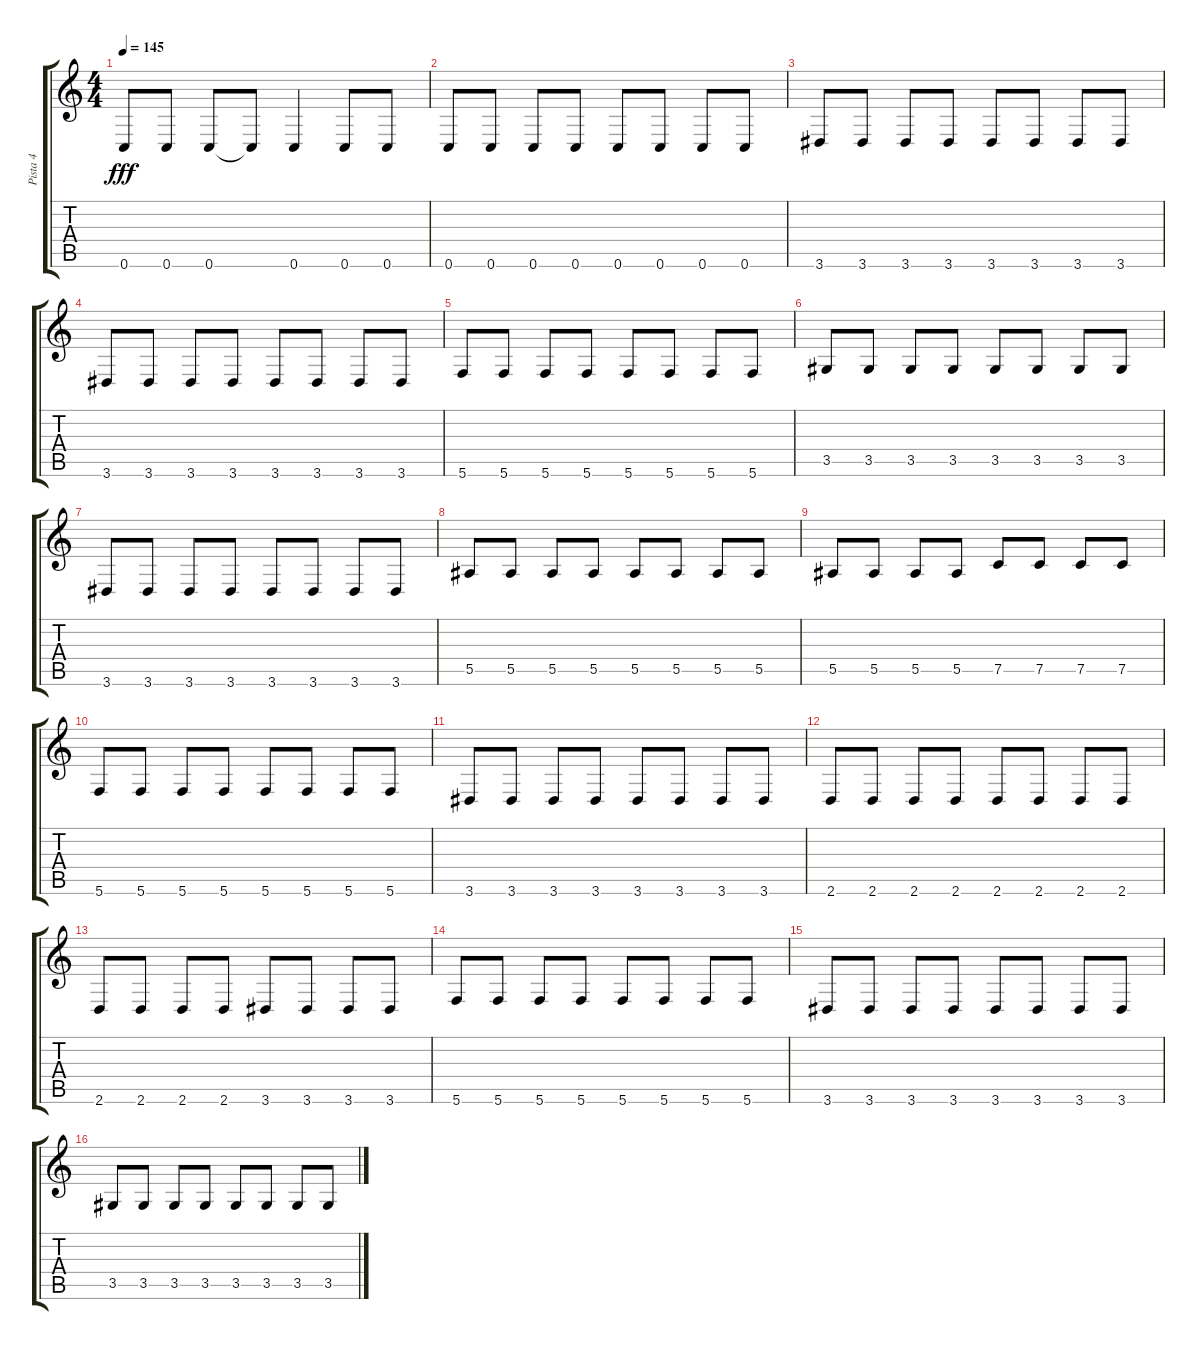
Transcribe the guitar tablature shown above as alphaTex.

\track ("Pista 4" "Pista 4") {instrument electricbassfinger}
\staff {score tabs}
\tuning (C4 G3 Eb3 Bb2 F2 C2) {hide}
\ts (4 4)
\tempo 145
\clef g2
\ks c
0.6.8{dy fff} 0.6.8 0.6.8 0.6{t}.8 0.6.4 0.6.8 0.6.8 |
0.6.8 0.6.8 0.6.8 0.6.8 0.6.8 0.6.8 0.6.8 0.6.8 |
3.6.8 3.6.8 3.6.8 3.6.8 3.6.8 3.6.8 3.6.8 3.6.8 |
3.6.8 3.6.8 3.6.8 3.6.8 3.6.8 3.6.8 3.6.8 3.6.8 |
5.6.8 5.6.8 5.6.8 5.6.8 5.6.8 5.6.8 5.6.8 5.6.8 |
3.5.8 3.5.8 3.5.8 3.5.8 3.5.8 3.5.8 3.5.8 3.5.8 |
3.6.8 3.6.8 3.6.8 3.6.8 3.6.8 3.6.8 3.6.8 3.6.8 |
5.5.8 5.5.8 5.5.8 5.5.8 5.5.8 5.5.8 5.5.8 5.5.8 |
5.5.8 5.5.8 5.5.8 5.5.8 7.5.8 7.5.8 7.5.8 7.5.8 |
5.6.8 5.6.8 5.6.8 5.6.8 5.6.8 5.6.8 5.6.8 5.6.8 |
3.6.8 3.6.8 3.6.8 3.6.8 3.6.8 3.6.8 3.6.8 3.6.8 |
2.6.8 2.6.8 2.6.8 2.6.8 2.6.8 2.6.8 2.6.8 2.6.8 |
2.6.8 2.6.8 2.6.8 2.6.8 3.6.8 3.6.8 3.6.8 3.6.8 |
5.6.8 5.6.8 5.6.8 5.6.8 5.6.8 5.6.8 5.6.8 5.6.8 |
3.6.8 3.6.8 3.6.8 3.6.8 3.6.8 3.6.8 3.6.8 3.6.8 |
3.5.8 3.5.8 3.5.8 3.5.8 3.5.8 3.5.8 3.5.8 3.5.8
